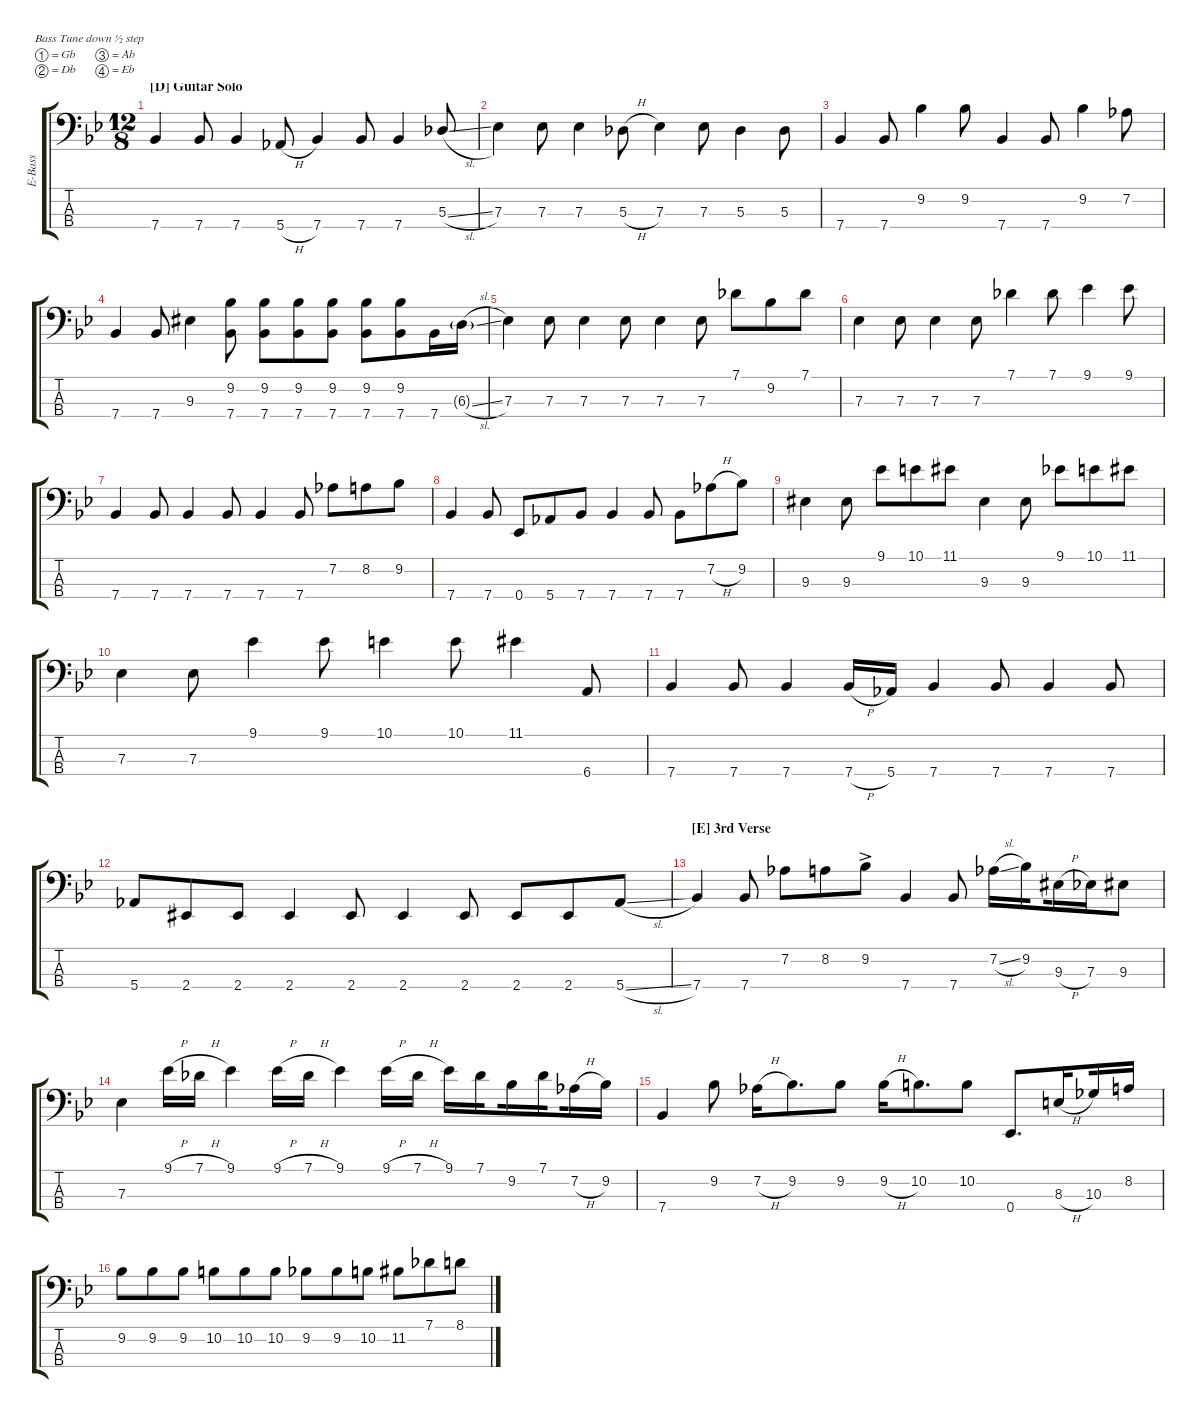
\hideDynamics
\bracketExtendMode groupsimilarinstruments
\otherSystemsTrackNameOrientation horizontal
\track ("Bass" "E-Bass") {multiBarRest instrument electricbassfinger}
\staff {score tabs}
\tuning (Gb2 Db2 Ab1 Eb1)
\ts (12 8)
\section ("D" "Guitar Solo")
\tempo (84 hide)
\clef f4
\scale
0.528053
\ks bb
7.4{acc forcenatural}.4{dy f beam Up} 7.4{acc forcenatural}.8{beam Up} 7.4{acc forcenatural}.4{beam Up} 5.4{h acc forcenatural}.8{beam Up} 7.4{acc forcenatural}.4{beam Up} 7.4{acc forcenatural}.8{beam Up} 7.4{acc forcenatural}.4{beam Up} 5.3{sl acc forcenatural}.8{beam Up} |
\scale
0.471896 7.3{acc forcenatural}.4{beam Down} 7.3{acc forcenatural}.8{beam Down} 7.3{acc forcenatural}.4{beam Down} 5.3{h acc forcenatural}.8{beam Down} 7.3{acc forcenatural}.4{beam Down} 7.3{acc forcenatural}.8{beam Down} 5.3{acc forcenatural}.4{beam Down} 5.3{acc forcenatural}.8{beam Down} |
\scale
0.529359 7.4{acc forcenatural}.4{beam Up} 7.4{acc forcenatural}.8{beam Up} 9.2{acc forcenatural}.4{beam Down} 9.2{acc forcenatural}.8{beam Down} 7.4{acc forcenatural}.4{beam Up} 7.4{acc forcenatural}.8{beam Up} 9.2{acc forcenatural}.4{beam Down} 7.2{acc forcenatural}.8{beam Down} |
\scale
0.470647 7.4{acc forcenatural}.4{beam Up} 7.4{acc forcenatural}.8{beam Up} 9.3{acc #}.4{beam Down} (9.2{acc forcenatural} 7.4{acc forcenatural}).8{beam Down} (9.2{acc forcenatural} 7.4{acc forcenatural}).8{beam Down} (9.2{acc forcenatural} 7.4{acc forcenatural}).8{beam Down} (9.2{acc forcenatural} 7.4{acc forcenatural}).8{beam Down} (9.2{acc forcenatural} 7.4{acc forcenatural}).8{beam Down} (9.2{acc forcenatural} 7.4{acc forcenatural}).8{beam Down} 7.4{acc forcenatural}.16{beam Down} 6.3{sl g acc #}.16{beam Down} |
\scale
0.529618 7.3{acc forcenatural}.4{beam Down} 7.3{acc forcenatural}.8{beam Down} 7.3{acc forcenatural}.4{beam Down} 7.3{acc forcenatural}.8{beam Down} 7.3{acc forcenatural}.4{beam Down} 7.3{acc forcenatural}.8{beam Down} 7.1{acc forcenatural}.8{beam Down} 9.2{acc forcenatural}.8{beam Down} 7.1{acc forcenatural}.8{beam Down} |
\scale
0.470291 7.3{acc forcenatural}.4{beam Down} 7.3{acc forcenatural}.8{beam Down} 7.3{acc forcenatural}.4{beam Down} 7.3{acc forcenatural}.8{beam Down} 7.1{acc forcenatural}.4{beam Down} 7.1{acc forcenatural}.8{beam Down} 9.1{acc forcenatural}.4{beam Down} 9.1{acc forcenatural}.8{beam Down} |
\scale
0.531788 7.4{acc forcenatural}.4{beam Up} 7.4{acc forcenatural}.8{beam Up} 7.4{acc forcenatural}.4{beam Up} 7.4{acc forcenatural}.8{beam Up} 7.4{acc forcenatural}.4{beam Up} 7.4{acc forcenatural}.8{beam Up} 7.2{acc forcenatural}.8{beam Down} 8.2{acc #}.8{beam Down} 9.2{acc forcenatural}.8{beam Down} |
\scale
0.467844 7.4{acc forcenatural}.4{beam Up} 7.4{acc forcenatural}.8{beam Up} 0.4{acc forcenatural}.8{beam Up} 5.4{acc forcenatural}.8{beam Up} 7.4{acc forcenatural}.8{beam Up} 7.4{acc forcenatural}.4{beam Up} 7.4{acc forcenatural}.8{beam Up} 7.4{acc forcenatural}.8{beam Down} 7.2{h acc forcenatural}.8{beam Down} 9.2{acc forcenatural}.8{beam Down} |
\scale
0.533051 9.3{acc #}.4{beam Down} 9.3{acc #}.8{beam Down} 9.1{acc forcenatural}.8{beam Down} 10.1{acc #}.8{beam Down} 11.1{acc #}.8{beam Down} 9.3{acc #}.4{beam Down} 9.3{acc #}.8{beam Down} 9.1{acc forcenatural}.8{beam Down} 10.1{acc #}.8{beam Down} 11.1{acc #}.8{beam Down} |
\scale
0.466708 7.3{acc forcenatural}.4{beam Down} 7.3{acc forcenatural}.8{beam Down} 9.1{acc forcenatural}.4{beam Down} 9.1{acc forcenatural}.8{beam Down} 10.1{acc #}.4{beam Down} 10.1{acc #}.8{beam Down} 11.1{acc #}.4{beam Down} 6.4{acc #}.8{beam Up} |
\scale
0.532671 7.4{acc forcenatural}.4{beam Up} 7.4{acc forcenatural}.8{beam Up} 7.4{acc forcenatural}.4{beam Up} 7.4{h acc forcenatural}.16{beam Up} 5.4{acc forcenatural}.16{beam Up} 7.4{acc forcenatural}.4{beam Up} 7.4{acc forcenatural}.8{beam Up} 7.4{acc forcenatural}.4{beam Up} 7.4{acc forcenatural}.8{beam Up} |
\scale
0.467112 5.4{acc forcenatural}.8{beam Up} 2.4{acc #}.8{beam Up} 2.4{acc #}.8{beam Up} 2.4{acc #}.4{beam Up} 2.4{acc #}.8{beam Up} 2.4{acc #}.4{beam Up} 2.4{acc #}.8{beam Up} 2.4{acc #}.8{beam Up} 2.4{acc #}.8{beam Up} 5.4{sl acc forcenatural}.8{beam Up} |
\section ("E" "3rd Verse")
\scale
0.535048 7.4{acc forcenatural}.4{beam Up} 7.4{acc forcenatural}.8{beam Up} 7.2{acc forcenatural}.8{beam Down} 8.2{acc #}.8{beam Down} 9.2{ac acc forcenatural}.8{beam Down} 7.4{acc forcenatural}.4{beam Up} 7.4{acc forcenatural}.8{beam Up} 7.2{sl acc forcenatural}.16{beam Down} 9.2{acc forcenatural}.16{beam Down beam splitsecondary} 9.3{h acc #}.16{beam Down} 7.3{acc forcenatural}.16{beam Down} 9.3{acc #}.8{beam Down} |
\scale
0.464959 7.3{acc forcenatural}.4{beam Down} 9.1{h acc forcenatural}.16{beam Down} 7.1{h acc forcenatural}.16{beam Down} 9.1{acc forcenatural}.4{beam Down} 9.1{h acc forcenatural}.16{beam Down} 7.1{h acc forcenatural}.16{beam Down} 9.1{acc forcenatural}.4{beam Down} 9.1{h acc forcenatural}.16{beam Down} 7.1{h acc forcenatural}.16{beam Down} 9.1{acc forcenatural}.16{beam Down} 7.1{acc forcenatural}.16{beam Down beam splitsecondary} 9.2{acc forcenatural}.16{beam Down} 7.1{acc forcenatural}.16{beam Down beam splitsecondary} 7.2{h acc forcenatural}.16{beam Down} 9.2{acc forcenatural}.16{beam Down} |
\scale
0.544323 7.4{acc forcenatural}.4{beam Up} 9.2{acc forcenatural}.8{beam Down} 7.2{h acc forcenatural}.16{beam Down} 9.2{acc forcenatural}.8{d beam Down} 9.2{acc forcenatural}.8{beam Down} 9.2{h acc forcenatural}.16{beam Down} 10.2{acc #}.8{d beam Down} 10.2{acc #}.8{beam Down} 0.4{acc forcenatural}.8{d beam Up} 8.3{h acc #}.16{beam Up beam splitsecondary} 10.3{acc forcenatural}.16{beam Up} 8.2{acc #}.16{beam Up} |
\scale
0.455457 9.2{acc forcenatural}.8{beam Down} 9.2{acc forcenatural}.8{beam Down} 9.2{acc forcenatural}.8{beam Down} 10.2{acc #}.8{beam Down} 10.2{acc #}.8{beam Down} 10.2{acc #}.8{beam Down} 9.2{acc forcenatural}.8{beam Down} 9.2{acc forcenatural}.8{beam Down} 10.2{acc #}.8{beam Down} 11.2{acc #}.8{beam Down} 7.1{acc forcenatural}.8{beam Down} 8.1{acc #}.8{beam Down}
